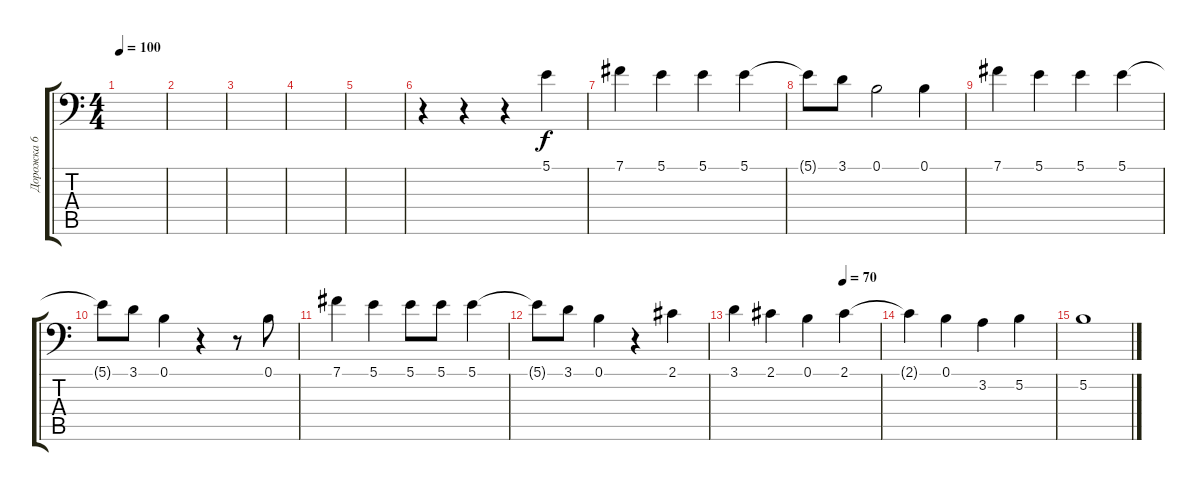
\track ("Дорожка 6" "Дорожка 6") {instrument altosax}
\staff {score tabs}
\tuning (B3 Gb3 D3 A2 E2 A1) {hide}
\ts (4 4)
\tempo 100
\clef f4
\ks c
|
|
|
|
|
r.4 r.4 r.4 5.1.4 |
7.1.4 5.1.4 5.1.4 5.1.4 |
5.1{t}.8 3.1.8 0.1.2 0.1.4 |
7.1.4 5.1.4 5.1.4 5.1.4 |
5.1{t}.8 3.1.8 0.1.4 r.4 r.8 0.1.8 |
7.1.4 5.1.4 5.1.8 5.1.8 5.1.4 |
5.1{t}.8 3.1.8 0.1.4 r.4 2.1.4 |
\tempo (70 0.75)
3.1.4 2.1.4 0.1.4 2.1.4 |
2.1{t}.4 0.1.4 3.2.4 5.2.4 |
5.2.1
